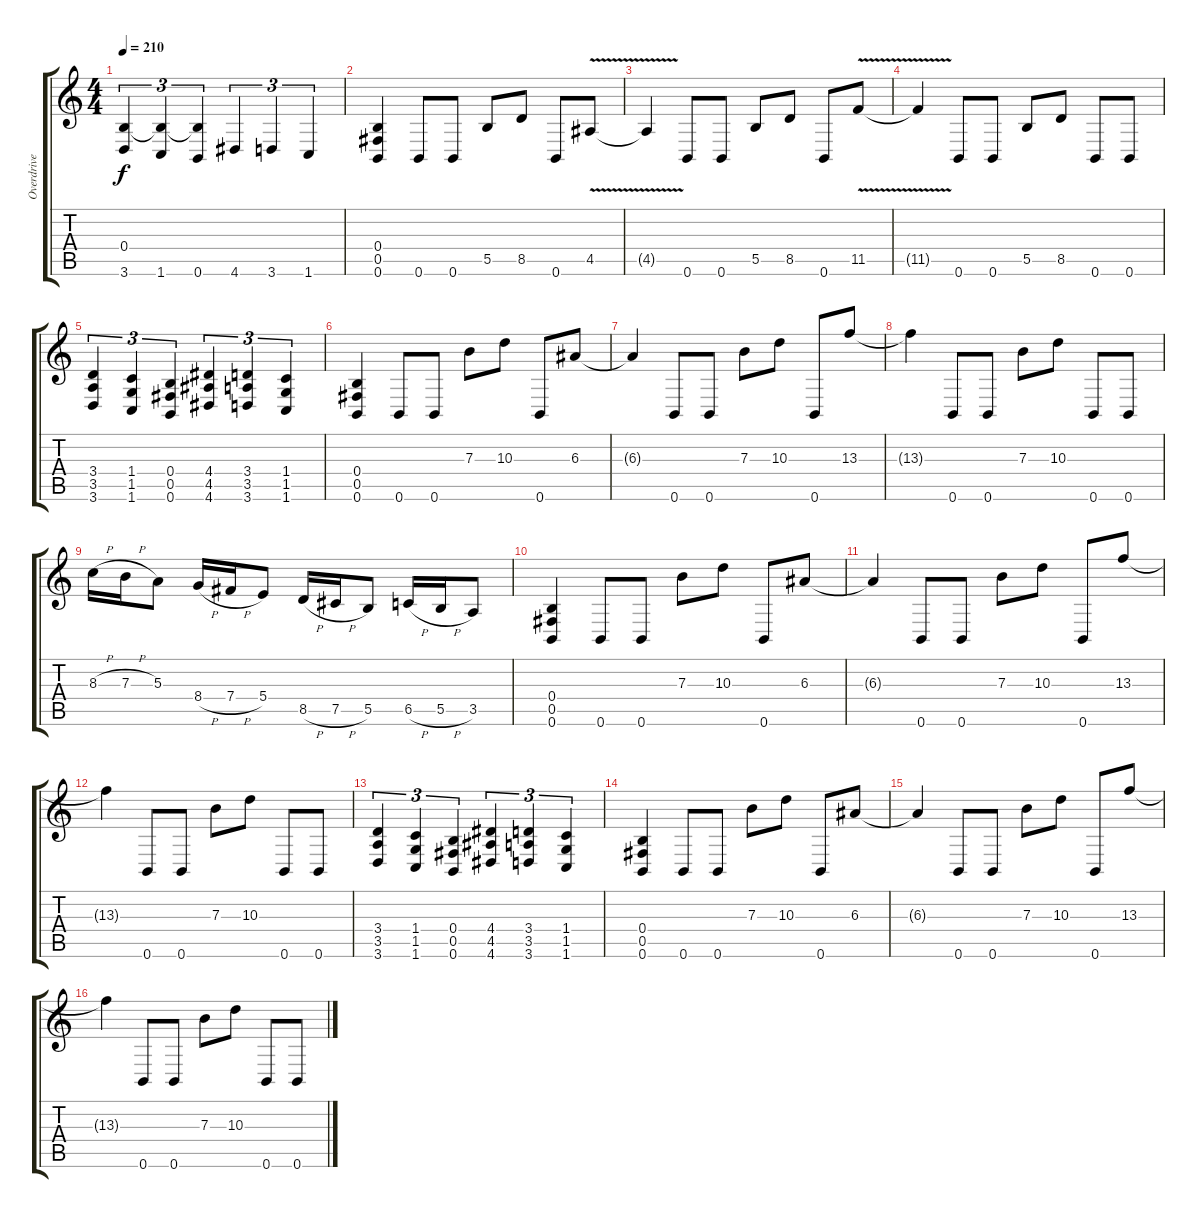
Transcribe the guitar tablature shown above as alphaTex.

\track ("Overdrive Guitar" "Overdrive ") {instrument overdrivenguitar}
\staff {score tabs}
\tuning (Db4 Ab3 E3 B2 Gb2 B1) {hide}
\ts (4 4)
\tempo 210
\clef g2
\ks c
(0.4 3.6).4{tu (3 2) dy f} (0.4{t} 1.6).4{tu (3 2)} (0.4{t} 0.6).4{tu (3 2)} 4.6.4{tu (3 2)} 3.6.4{tu (3 2)} 1.6.4{tu (3 2)} |
(0.4 0.5 0.6).4 0.6.8 0.6.8 5.5.8 8.5.8 0.6.8 4.5{v}.8 |
4.5{t}.4 0.6.8 0.6.8 5.5.8 8.5.8 0.6.8 11.5{v}.8 |
11.5{t}.4 0.6.8 0.6.8 5.5.8 8.5.8 0.6.8 0.6.8 |
(3.4 3.5 3.6).4{tu (3 2)} (1.4 1.5 1.6).4{tu (3 2)} (0.4 0.5 0.6).4{tu (3 2)} (4.4 4.5 4.6).4{tu (3 2)} (3.4 3.5 3.6).4{tu (3 2)} (1.4 1.5 1.6).4{tu (3 2)} |
(0.4 0.5 0.6).4 0.6.8 0.6.8 7.3.8 10.3.8 0.6.8 6.3.8 |
6.3{t}.4 0.6.8 0.6.8 7.3.8 10.3.8 0.6.8 13.3.8 |
13.3{t}.4 0.6.8 0.6.8 7.3.8 10.3.8 0.6.8 0.6.8 |
8.3{h}.16 7.3{h}.16 5.3.8 8.4{h}.16 7.4{h}.16 5.4.8 8.5{h}.16 7.5{h}.16 5.5.8 6.5{h}.16 5.5{h}.16 3.5.8 |
(0.4 0.5 0.6).4 0.6.8 0.6.8 7.3.8 10.3.8 0.6.8 6.3.8 |
6.3{t}.4 0.6.8 0.6.8 7.3.8 10.3.8 0.6.8 13.3.8 |
13.3{t}.4 0.6.8 0.6.8 7.3.8 10.3.8 0.6.8 0.6.8 |
(3.4 3.5 3.6).4{tu (3 2)} (1.4 1.5 1.6).4{tu (3 2)} (0.4 0.5 0.6).4{tu (3 2)} (4.4 4.5 4.6).4{tu (3 2)} (3.4 3.5 3.6).4{tu (3 2)} (1.4 1.5 1.6).4{tu (3 2)} |
(0.4 0.5 0.6).4 0.6.8 0.6.8 7.3.8 10.3.8 0.6.8 6.3.8 |
6.3{t}.4 0.6.8 0.6.8 7.3.8 10.3.8 0.6.8 13.3.8 |
13.3{t}.4 0.6.8 0.6.8 7.3.8 10.3.8 0.6.8 0.6.8
